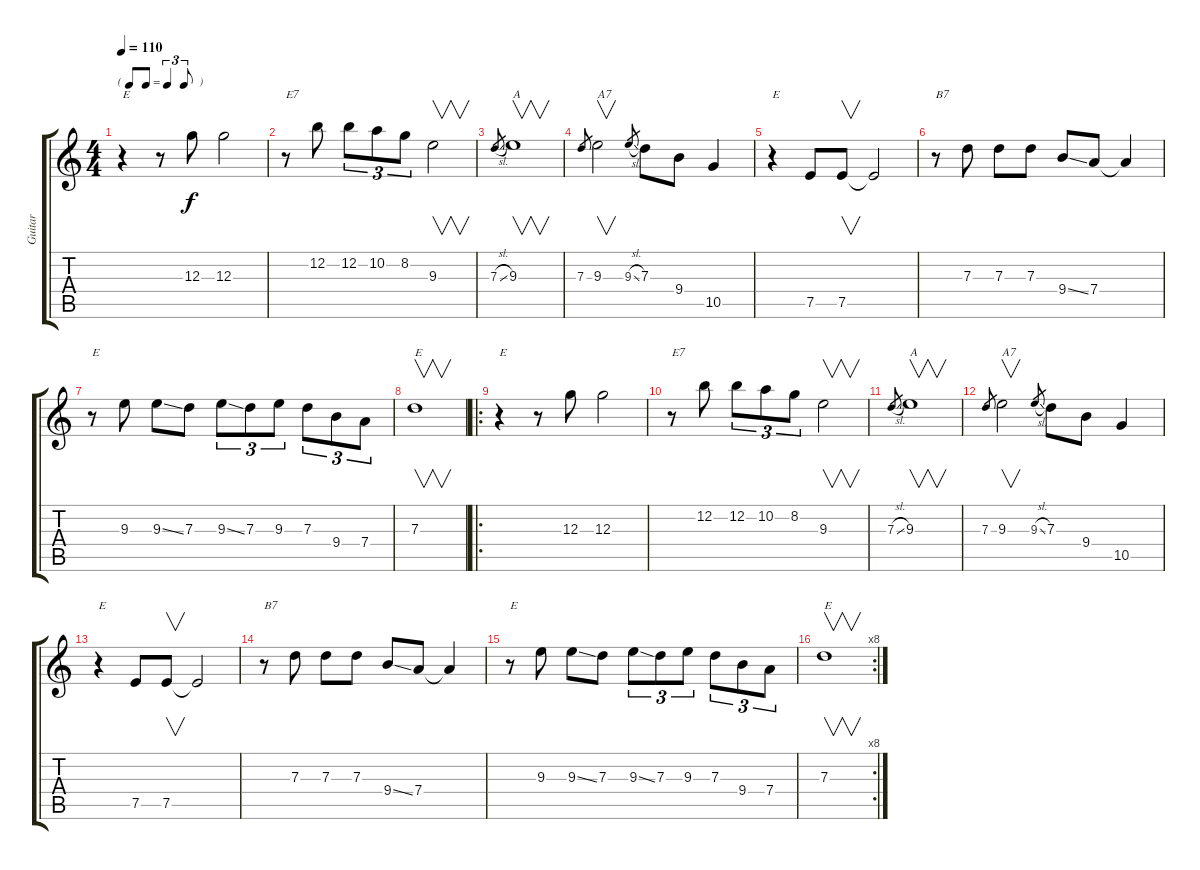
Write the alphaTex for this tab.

\track ("Guitar" "Guitar") {instrument acousticguitarsteel}
\staff {score tabs}
\tuning (E4 B3 G3 D3 A2 E2) {hide}
\ts (4 4)
\tf triplet8th
\tempo 110
\clef g2
\ks c
r.4{txt "E" dy f instrument acousticguitarsteel} r.8 12.3.8 12.3.2 |
r.8{txt "E7"} 12.2.8 12.2.8{tu (3 2)} 10.2.8{tu (3 2)} 8.2.8{tu (3 2)} 9.3.2{v} |
7.3{sl}.8{gr} 9.3.1{v txt "A"} |
7.3.8{gr} 9.3.2{v txt "A7"} 9.3{sl}.8{gr} 7.3.8 9.4.8 10.5.4 |
r.4{txt "E"} 7.5.8 7.5.8{v} 7.5{t}.2 |
r.8{txt "B7"} 7.3.8 7.3.8 7.3.8 9.4{ss}.8 7.4.8 7.4{t}.4 |
r.8{txt "E"} 9.3.8 9.3{ss}.8 7.3.8 9.3{ss}.8{tu (3 2)} 7.3.8{tu (3 2)} 9.3.8{tu (3 2)} 7.3.8{tu (3 2)} 9.4.8{tu (3 2)} 7.4.8{tu (3 2)} |
7.3.1{v txt "E"} |
\ro
r.4{txt "E"} r.8 12.3.8 12.3.2 |
r.8{txt "E7"} 12.2.8 12.2.8{tu (3 2)} 10.2.8{tu (3 2)} 8.2.8{tu (3 2)} 9.3.2{v} |
7.3{sl}.8{gr} 9.3.1{v txt "A"} |
7.3.8{gr} 9.3.2{v txt "A7"} 9.3{sl}.8{gr} 7.3.8 9.4.8 10.5.4 |
r.4{txt "E"} 7.5.8 7.5.8{v} 7.5{t}.2 |
r.8{txt "B7"} 7.3.8 7.3.8 7.3.8 9.4{ss}.8 7.4.8 7.4{t}.4 |
r.8{txt "E"} 9.3.8 9.3{ss}.8 7.3.8 9.3{ss}.8{tu (3 2)} 7.3.8{tu (3 2)} 9.3.8{tu (3 2)} 7.3.8{tu (3 2)} 9.4.8{tu (3 2)} 7.4.8{tu (3 2)} |
\rc 8
7.3.1{v txt "E"}
